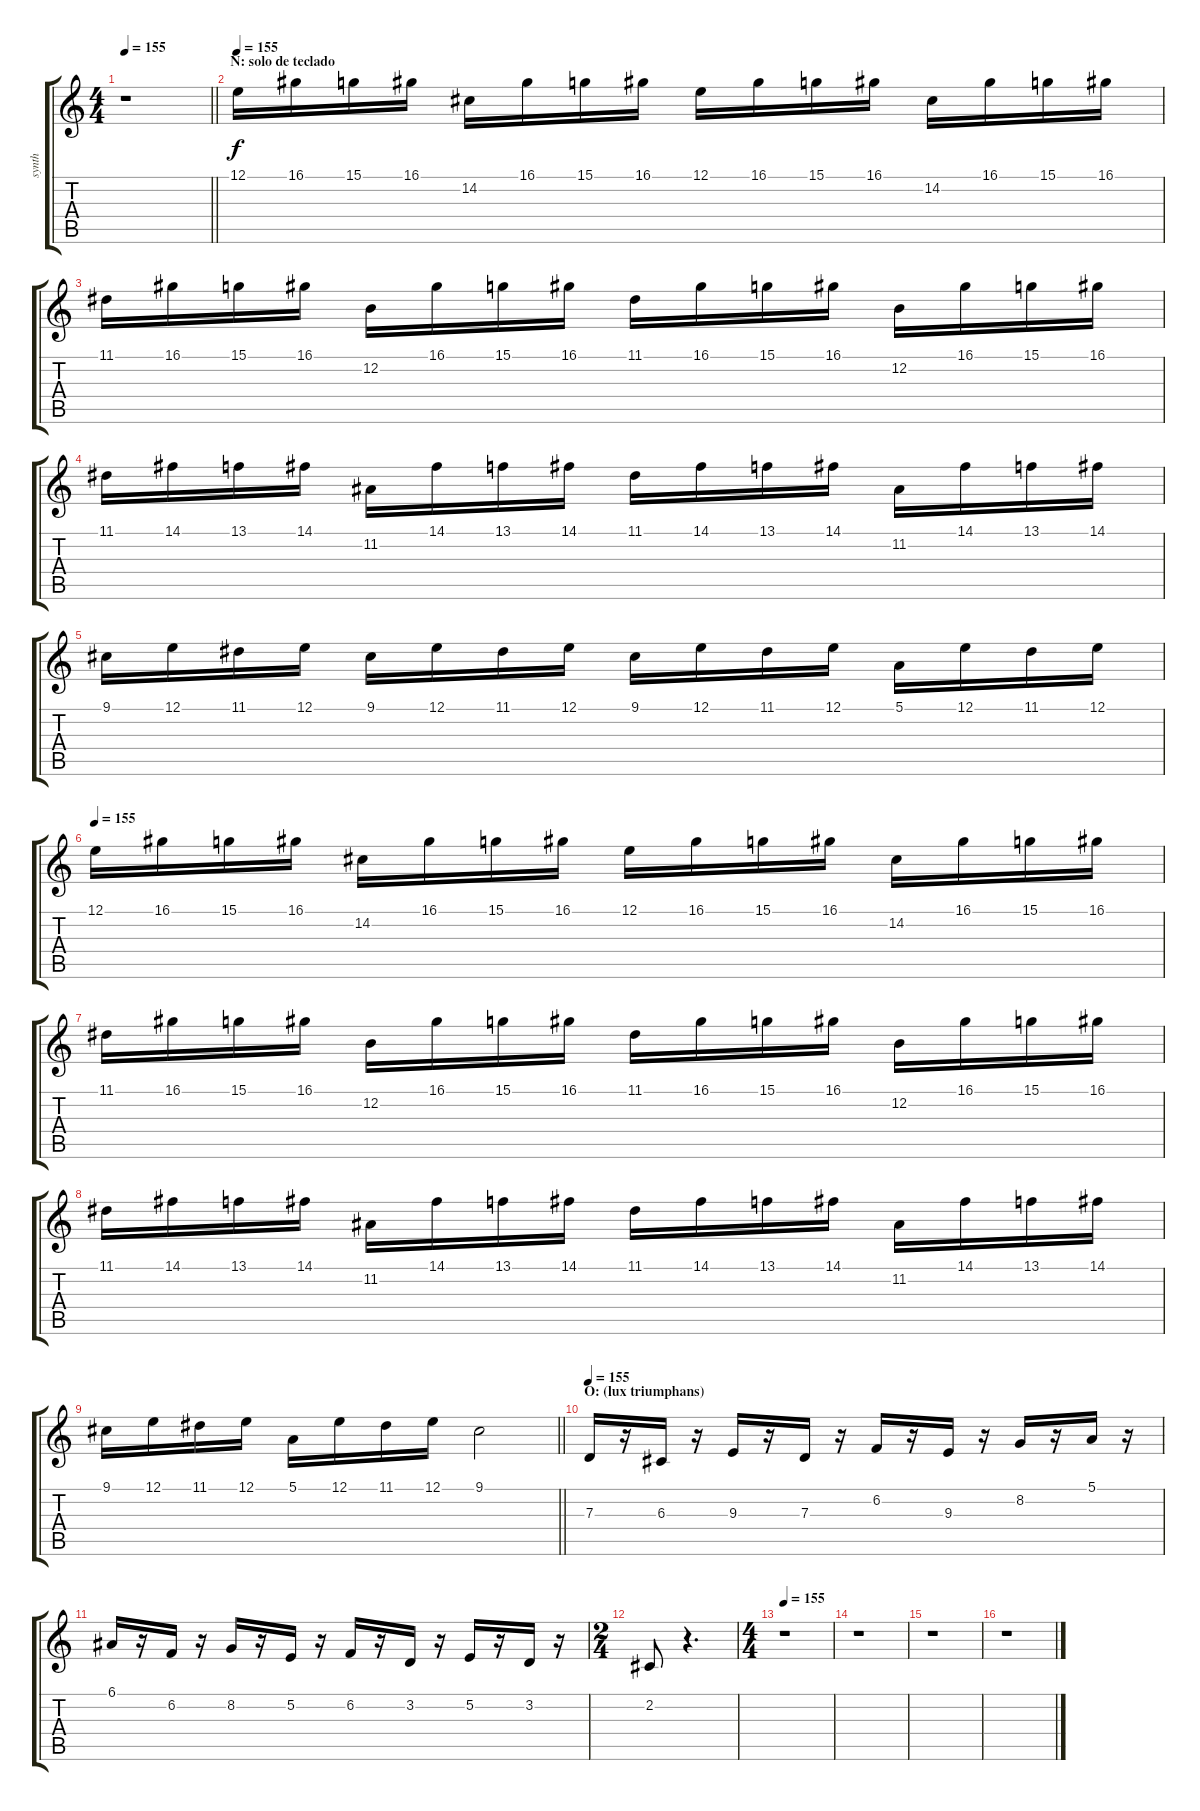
\track ("synth" "synth") {instrument lead1square}
\staff {score tabs}
\tuning (E4 B3 G3 D3 A2 E2) {hide}
\ts (4 4)
\tempo 155
\clef g2
\barLineRight lightlight
\ks c
r.1{dy f} |
\section ("" "N: solo de teclado")
\tempo 155
12.1.16{volume 12 balance 8 instrument lead1square} 16.1.16 15.1.16 16.1.16 14.2.16 16.1.16 15.1.16 16.1.16 12.1.16 16.1.16 15.1.16 16.1.16 14.2.16 16.1.16 15.1.16 16.1.16 |
11.1.16 16.1.16 15.1.16 16.1.16 12.2.16 16.1.16 15.1.16 16.1.16 11.1.16 16.1.16 15.1.16 16.1.16 12.2.16 16.1.16 15.1.16 16.1.16 |
11.1.16 14.1.16 13.1.16 14.1.16 11.2.16 14.1.16 13.1.16 14.1.16 11.1.16 14.1.16 13.1.16 14.1.16 11.2.16 14.1.16 13.1.16 14.1.16 |
9.1.16 12.1.16 11.1.16 12.1.16 9.1.16 12.1.16 11.1.16 12.1.16 9.1.16 12.1.16 11.1.16 12.1.16 5.1.16 12.1.16 11.1.16 12.1.16 |
\tempo 155
12.1.16{volume 12 balance 8 instrument lead1square} 16.1.16 15.1.16 16.1.16 14.2.16 16.1.16 15.1.16 16.1.16 12.1.16 16.1.16 15.1.16 16.1.16 14.2.16 16.1.16 15.1.16 16.1.16 |
11.1.16 16.1.16 15.1.16 16.1.16 12.2.16 16.1.16 15.1.16 16.1.16 11.1.16 16.1.16 15.1.16 16.1.16 12.2.16 16.1.16 15.1.16 16.1.16 |
11.1.16 14.1.16 13.1.16 14.1.16 11.2.16 14.1.16 13.1.16 14.1.16 11.1.16 14.1.16 13.1.16 14.1.16 11.2.16 14.1.16 13.1.16 14.1.16 |
\barLineRight lightlight
9.1.16 12.1.16 11.1.16 12.1.16 5.1.16 12.1.16 11.1.16 12.1.16 9.1.2 |
\section ("" "O: (lux triumphans)")
\tempo 155
7.3.16{volume 12 balance 8 instrument lead1square} r.16 6.3.16 r.16 9.3.16 r.16 7.3.16 r.16 6.2.16 r.16 9.3.16 r.16 8.2.16 r.16 5.1.16 r.16 |
6.1.16 r.16 6.2.16 r.16 8.2.16 r.16 5.2.16 r.16 6.2.16 r.16 3.2.16 r.16 5.2.16 r.16 3.2.16 r.16 |
\ts (2 4)
2.2.8 r.4{d} |
\ts (4 4)
\tempo 155
r.1 |
r.1 |
r.1 |
r.1
